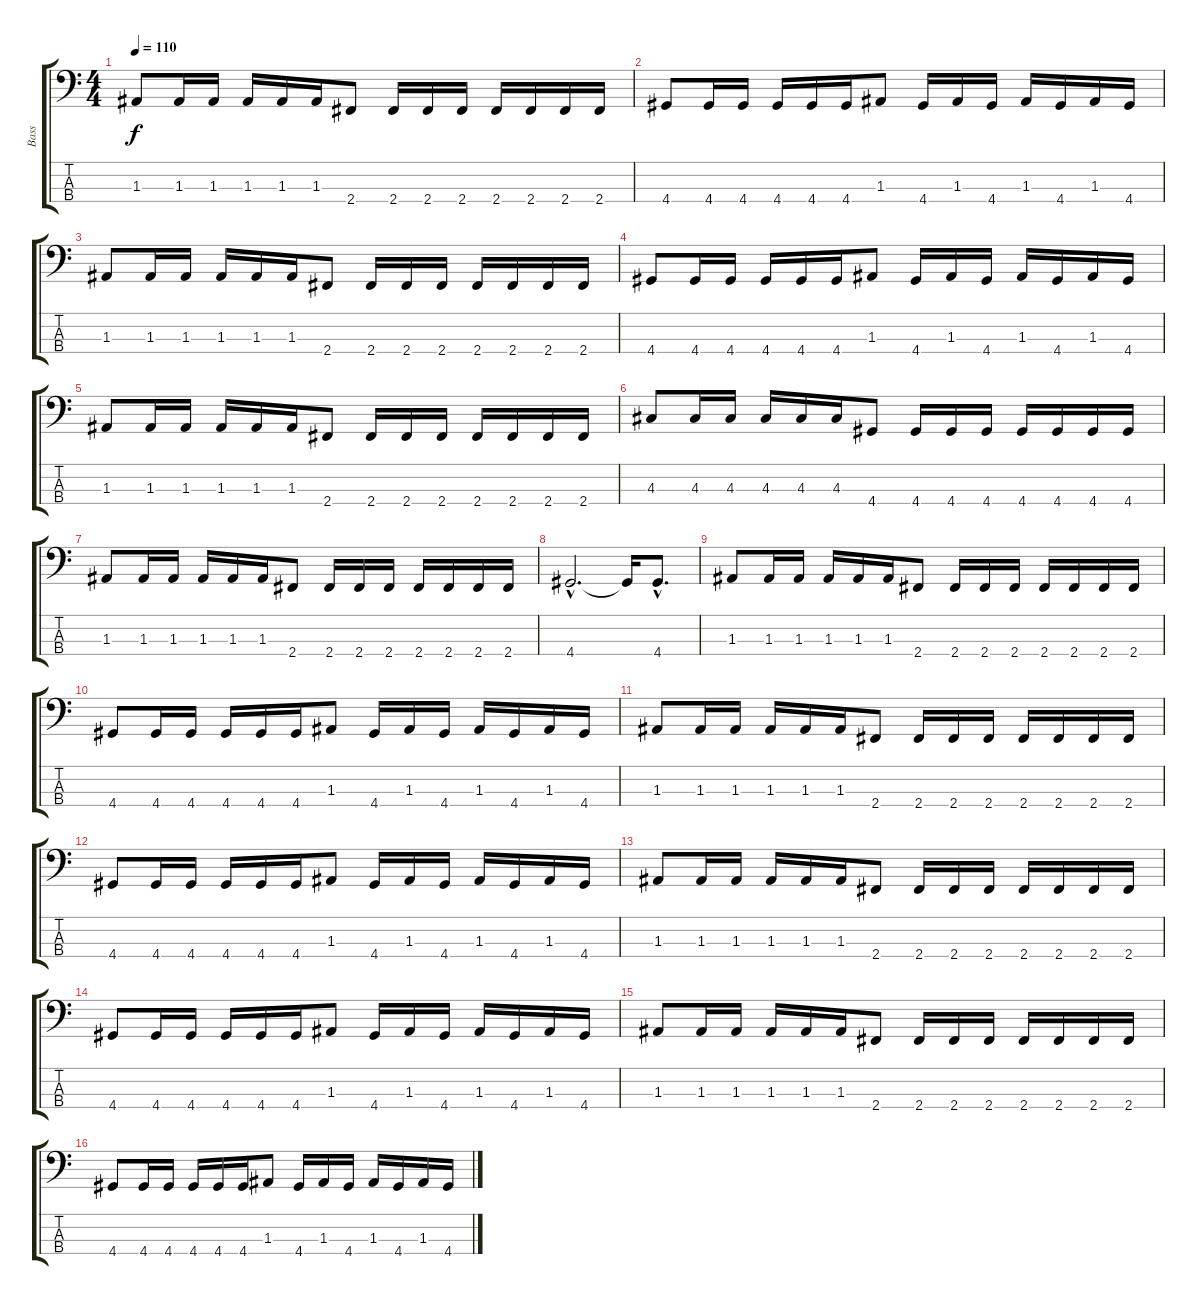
\track ("Bass" "Bass") {instrument electricbassfinger}
\staff {score tabs}
\tuning (G2 D2 A1 E1) {hide}
\ts (4 4)
\tempo 110
\clef f4
\ks c
1.3.8{dy f instrument electricbassfinger} 1.3.16 1.3.16 1.3.16 1.3.16 1.3.16 2.4.8 2.4.16 2.4.16 2.4.16 2.4.16 2.4.16 2.4.16 2.4.16 |
4.4.8 4.4.16 4.4.16 4.4.16 4.4.16 4.4.16 1.3.8 4.4.16 1.3.16 4.4.16 1.3.16 4.4.16 1.3.16 4.4.16 |
1.3.8 1.3.16 1.3.16 1.3.16 1.3.16 1.3.16 2.4.8 2.4.16 2.4.16 2.4.16 2.4.16 2.4.16 2.4.16 2.4.16 |
4.4.8 4.4.16 4.4.16 4.4.16 4.4.16 4.4.16 1.3.8 4.4.16 1.3.16 4.4.16 1.3.16 4.4.16 1.3.16 4.4.16 |
1.3.8 1.3.16 1.3.16 1.3.16 1.3.16 1.3.16 2.4.8 2.4.16 2.4.16 2.4.16 2.4.16 2.4.16 2.4.16 2.4.16 |
4.3.8 4.3.16 4.3.16 4.3.16 4.3.16 4.3.16 4.4.8 4.4.16 4.4.16 4.4.16 4.4.16 4.4.16 4.4.16 4.4.16 |
1.3.8 1.3.16 1.3.16 1.3.16 1.3.16 1.3.16 2.4.8 2.4.16 2.4.16 2.4.16 2.4.16 2.4.16 2.4.16 2.4.16 |
4.4{hac}.2{d} 4.4{t}.16 4.4{hac}.8{d} |
1.3.8 1.3.16 1.3.16 1.3.16 1.3.16 1.3.16 2.4.8 2.4.16 2.4.16 2.4.16 2.4.16 2.4.16 2.4.16 2.4.16 |
4.4.8 4.4.16 4.4.16 4.4.16 4.4.16 4.4.16 1.3.8 4.4.16 1.3.16 4.4.16 1.3.16 4.4.16 1.3.16 4.4.16 |
1.3.8 1.3.16 1.3.16 1.3.16 1.3.16 1.3.16 2.4.8 2.4.16 2.4.16 2.4.16 2.4.16 2.4.16 2.4.16 2.4.16 |
4.4.8 4.4.16 4.4.16 4.4.16 4.4.16 4.4.16 1.3.8 4.4.16 1.3.16 4.4.16 1.3.16 4.4.16 1.3.16 4.4.16 |
1.3.8 1.3.16 1.3.16 1.3.16 1.3.16 1.3.16 2.4.8 2.4.16 2.4.16 2.4.16 2.4.16 2.4.16 2.4.16 2.4.16 |
4.4.8 4.4.16 4.4.16 4.4.16 4.4.16 4.4.16 1.3.8 4.4.16 1.3.16 4.4.16 1.3.16 4.4.16 1.3.16 4.4.16 |
1.3.8 1.3.16 1.3.16 1.3.16 1.3.16 1.3.16 2.4.8 2.4.16 2.4.16 2.4.16 2.4.16 2.4.16 2.4.16 2.4.16 |
4.4.8 4.4.16 4.4.16 4.4.16 4.4.16 4.4.16 1.3.8 4.4.16 1.3.16 4.4.16 1.3.16 4.4.16 1.3.16 4.4.16
